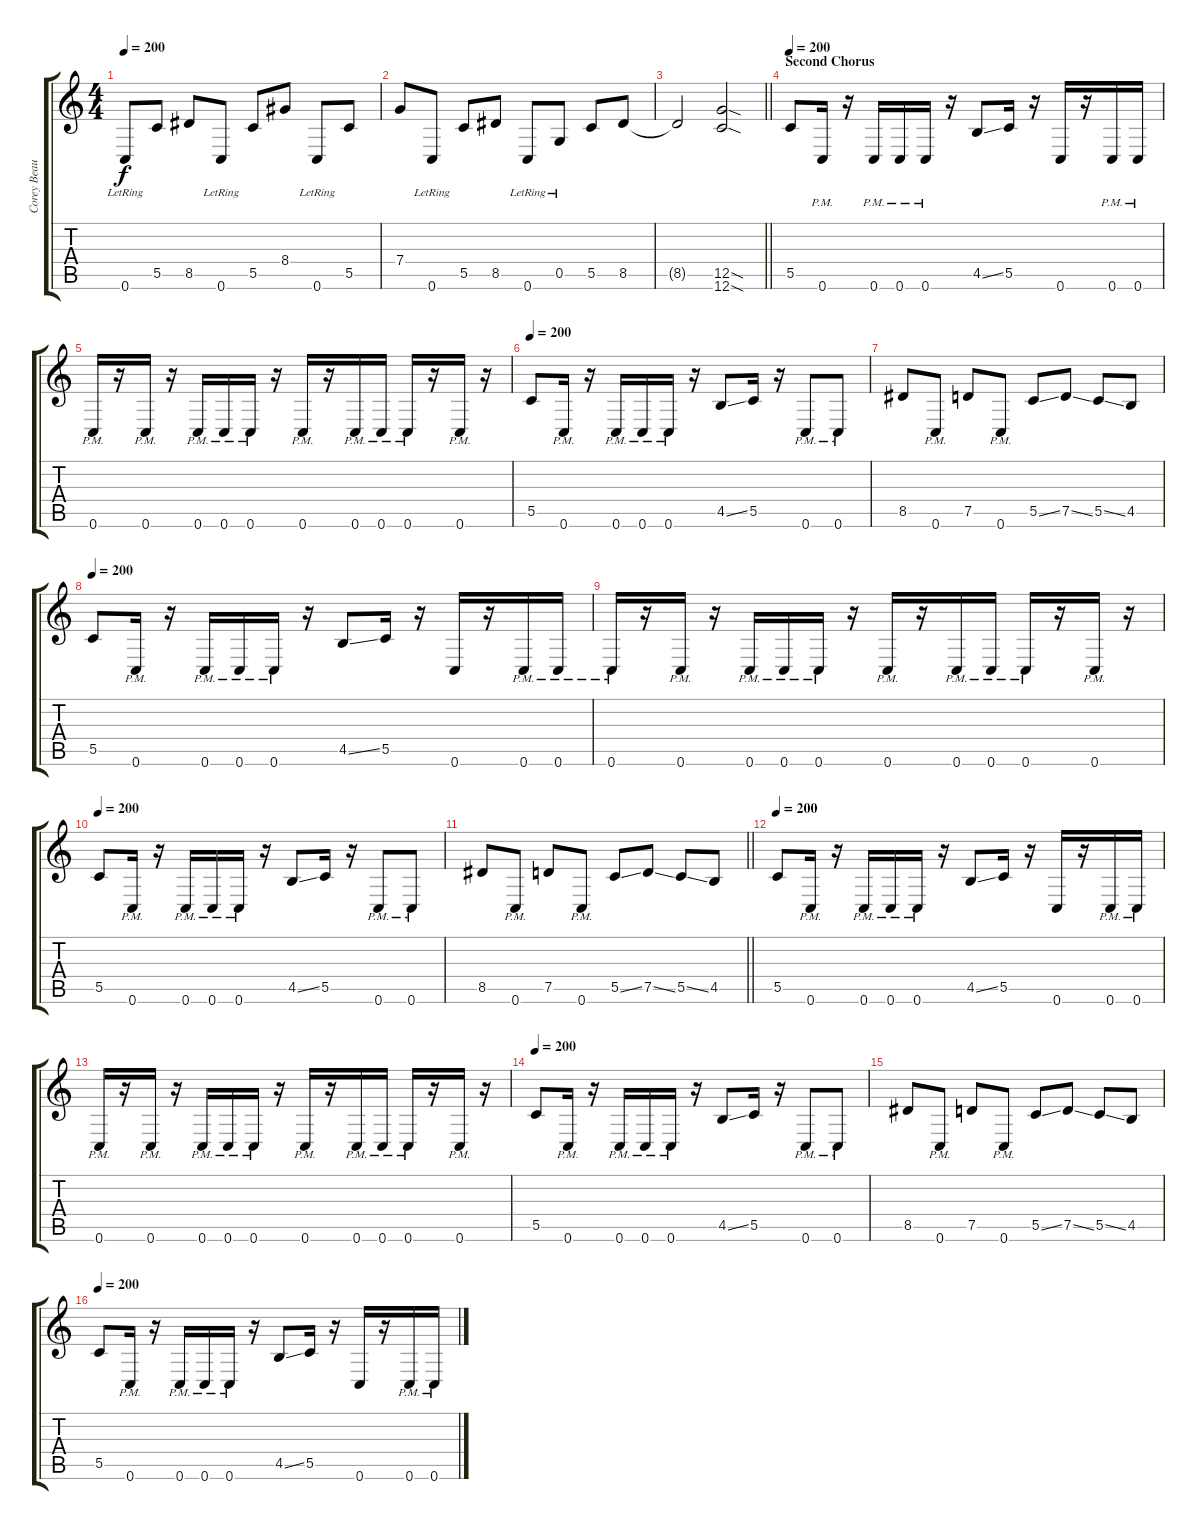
\track ("Corey Beauleui" "Corey Beau") {instrument distortionguitar}
\staff {score tabs}
\tuning (D4 A3 F3 C3 G2 C2) {hide}
\ts (4 4)
\tempo 200
\clef g2
\ks c
0.6{lr}.8{dy f} 5.5.8 8.5.8 0.6{lr}.8 5.5.8 8.4.8 0.6{lr}.8 5.5.8 |
7.4.8 0.6{lr}.8 5.5.8 8.5.8 0.6{lr}.8 0.5{lr}.8 5.5.8 8.5.8 |
\barLineRight lightlight
8.5{t}.2 (12.5{sod} 12.6{sod}).2 |
\section ("" "Second Chorus")
\tempo 200
5.5.8 0.6{pm}.16 r.16 0.6{pm}.16 0.6{pm}.16 0.6{pm}.16 r.16 4.5{ss}.8 5.5.16 r.16 0.6.16 r.16 0.6{pm}.16 0.6{pm}.16 |
0.6{pm}.16 r.16 0.6{pm}.16 r.16 0.6{pm}.16 0.6{pm}.16 0.6{pm}.16 r.16 0.6{pm}.16 r.16 0.6{pm}.16 0.6{pm}.16 0.6{pm}.16 r.16 0.6{pm}.16 r.16 |
\tempo 200
5.5.8 0.6{pm}.16 r.16 0.6{pm}.16 0.6{pm}.16 0.6{pm}.16 r.16 4.5{ss}.8 5.5.16 r.16 0.6{pm}.8 0.6{pm}.8 |
8.5.8 0.6{pm}.8 7.5.8 0.6{pm}.8 5.5{ss}.8 7.5{ss}.8 5.5{ss}.8 4.5.8 |
\tempo 200
5.5.8 0.6{pm}.16 r.16 0.6{pm}.16 0.6{pm}.16 0.6{pm}.16 r.16 4.5{ss}.8 5.5.16 r.16 0.6.16 r.16 0.6{pm}.16 0.6{pm}.16 |
0.6{pm}.16 r.16 0.6{pm}.16 r.16 0.6{pm}.16 0.6{pm}.16 0.6{pm}.16 r.16 0.6{pm}.16 r.16 0.6{pm}.16 0.6{pm}.16 0.6{pm}.16 r.16 0.6{pm}.16 r.16 |
\tempo 200
5.5.8 0.6{pm}.16 r.16 0.6{pm}.16 0.6{pm}.16 0.6{pm}.16 r.16 4.5{ss}.8 5.5.16 r.16 0.6{pm}.8 0.6{pm}.8 |
\barLineRight lightlight
8.5.8 0.6{pm}.8 7.5.8 0.6{pm}.8 5.5{ss}.8 7.5{ss}.8 5.5{ss}.8 4.5.8 |
\tempo 200
5.5.8 0.6{pm}.16 r.16 0.6{pm}.16 0.6{pm}.16 0.6{pm}.16 r.16 4.5{ss}.8 5.5.16 r.16 0.6.16 r.16 0.6{pm}.16 0.6{pm}.16 |
0.6{pm}.16 r.16 0.6{pm}.16 r.16 0.6{pm}.16 0.6{pm}.16 0.6{pm}.16 r.16 0.6{pm}.16 r.16 0.6{pm}.16 0.6{pm}.16 0.6{pm}.16 r.16 0.6{pm}.16 r.16 |
\tempo 200
5.5.8 0.6{pm}.16 r.16 0.6{pm}.16 0.6{pm}.16 0.6{pm}.16 r.16 4.5{ss}.8 5.5.16 r.16 0.6{pm}.8 0.6{pm}.8 |
8.5.8 0.6{pm}.8 7.5.8 0.6{pm}.8 5.5{ss}.8 7.5{ss}.8 5.5{ss}.8 4.5.8 |
\tempo 200
5.5.8 0.6{pm}.16 r.16 0.6{pm}.16 0.6{pm}.16 0.6{pm}.16 r.16 4.5{ss}.8 5.5.16 r.16 0.6.16 r.16 0.6{pm}.16 0.6{pm}.16
